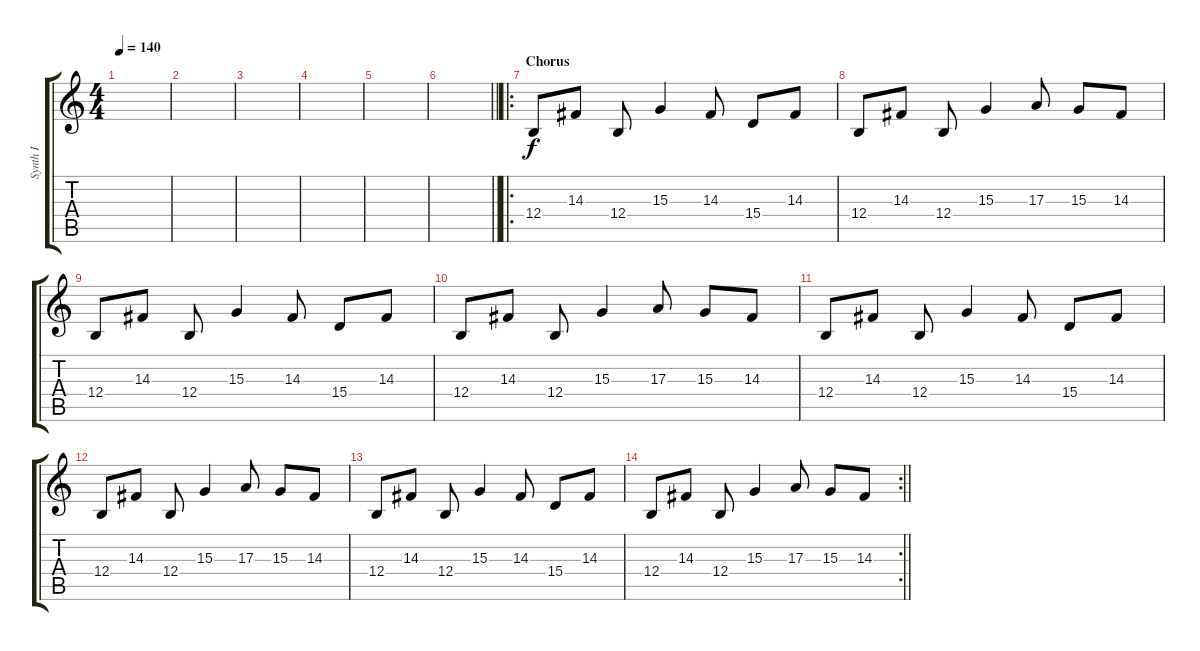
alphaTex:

\track ("Synth I" "Synth I") {instrument lead1square}
\staff {score tabs}
\tuning (Db4 Ab3 E3 B2 Gb2 B1) {hide}
\ts (4 4)
\tempo 140
\clef g2
\ks c
|
|
|
|
|
\barLineRight lightlight
|
\ro
\section ("" "Chorus")
12.4.8 14.3.8 12.4.8 15.3.4 14.3.8 15.4.8 14.3.8 |
12.4.8 14.3.8 12.4.8 15.3.4 17.3.8 15.3.8 14.3.8 |
12.4.8 14.3.8 12.4.8 15.3.4 14.3.8 15.4.8 14.3.8 |
12.4.8 14.3.8 12.4.8 15.3.4 17.3.8 15.3.8 14.3.8 |
12.4.8 14.3.8 12.4.8 15.3.4 14.3.8 15.4.8 14.3.8 |
12.4.8 14.3.8 12.4.8 15.3.4 17.3.8 15.3.8 14.3.8 |
12.4.8 14.3.8 12.4.8 15.3.4 14.3.8 15.4.8 14.3.8 |
\rc 2
\barLineRight lightlight
12.4.8 14.3.8 12.4.8 15.3.4 17.3.8 15.3.8 14.3.8
